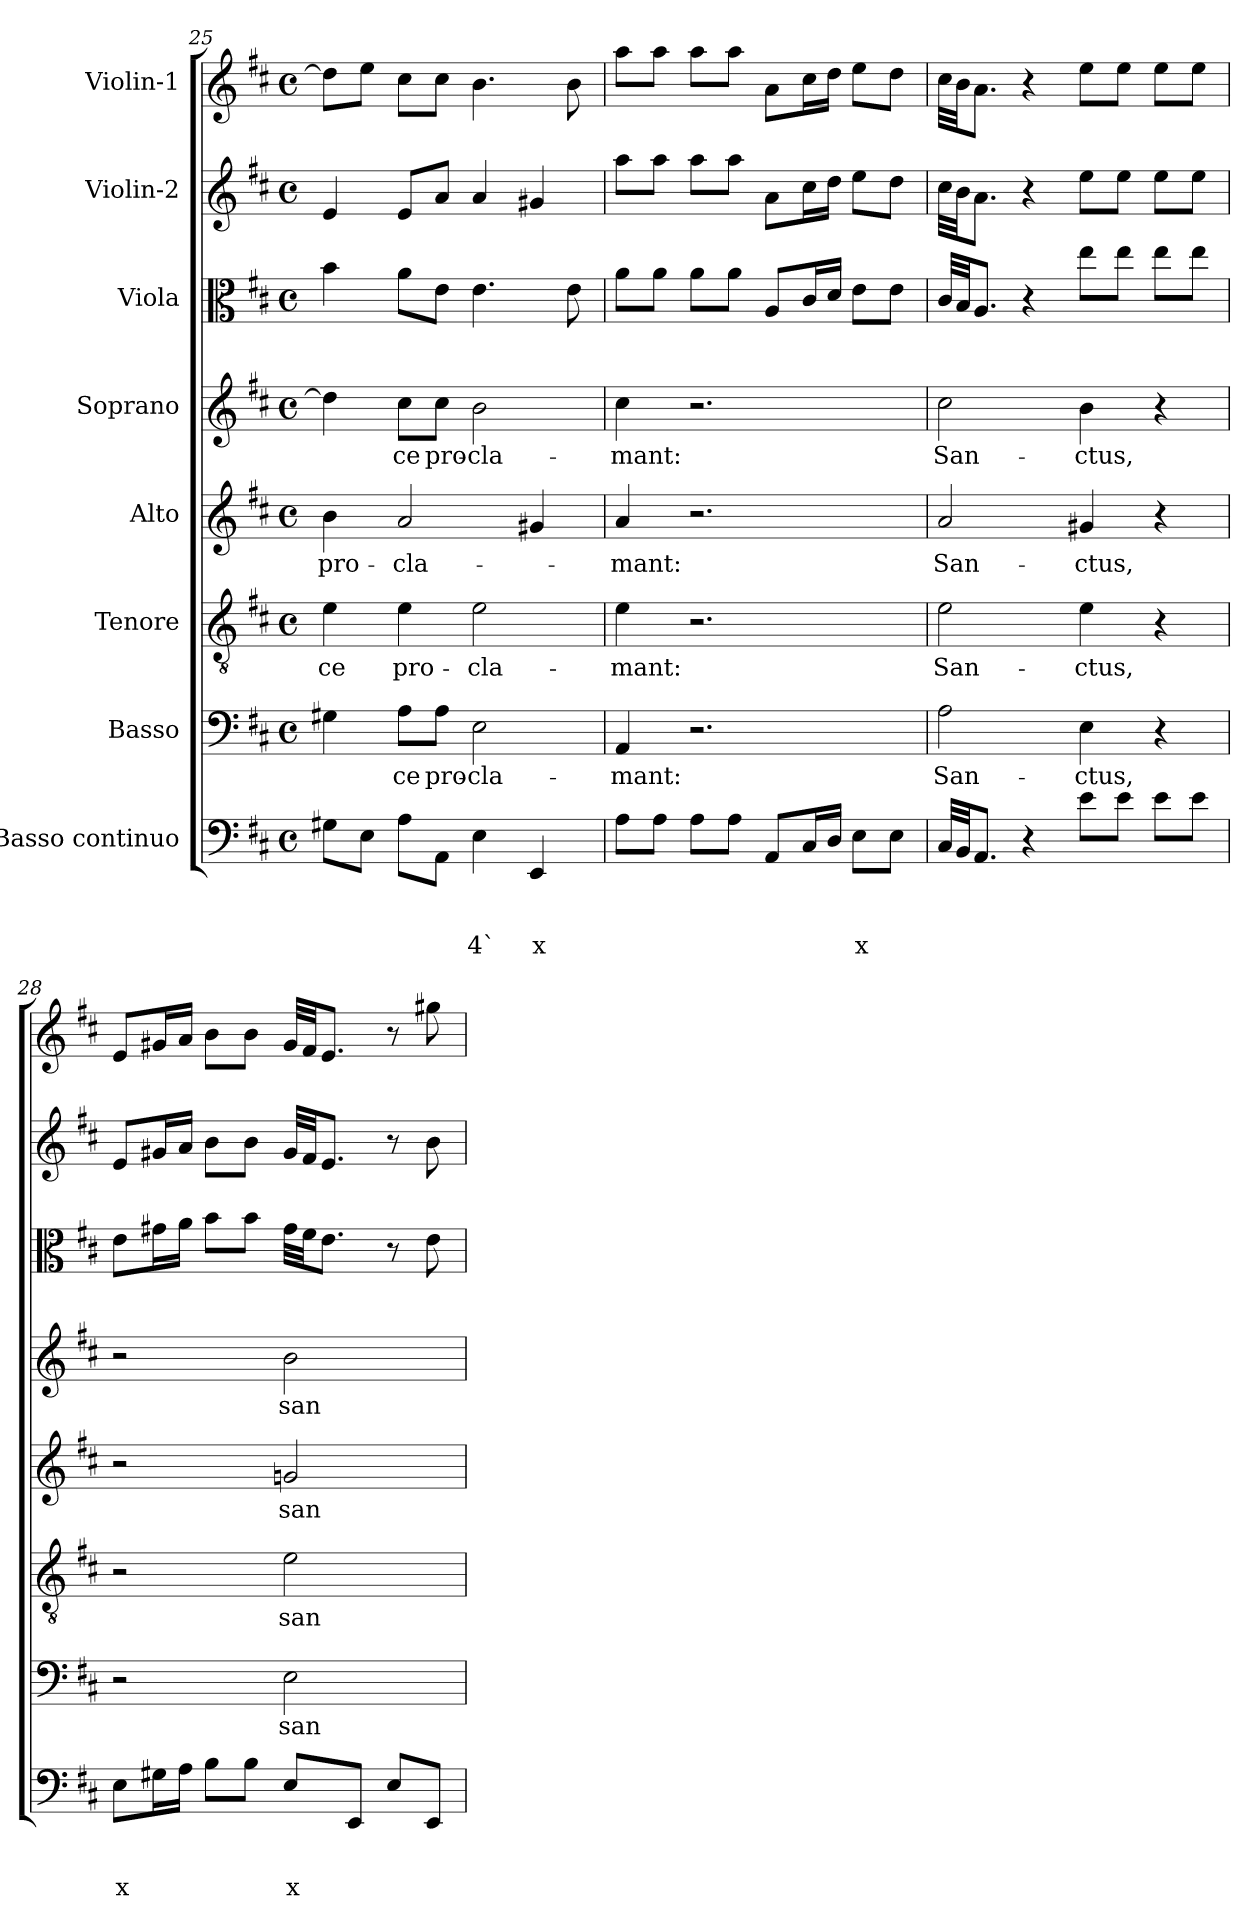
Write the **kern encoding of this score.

**kern	**text	**text	**text	**kern	**text	**kern	**text	**kern	**text	**kern	**text	**kern	**kern	**kern
*part8	*part8	*part8	*part8	*part7	*part7	*part6	*part6	*part5	*part5	*part4	*part4	*part3	*part2	*part1
*staff8	*staff8	*staff8	*staff8	*staff7	*staff7	*staff6	*staff6	*staff5	*staff5	*staff4	*staff4	*staff3	*staff2	*staff1
*I"Basso continuo	*	*	*	*I"Basso	*	*I"Tenore	*	*I"Alto	*	*I"Soprano	*	*I"Viola	*I"Violin-2	*I"Violin-1
!!LO:LB:g=z
*clefF4	*	*	*	*clefF4	*	*clefGv2	*	*clefG2	*	*clefG2	*	*clefC3	*clefG2	*clefG2
*k[f#c#]	*	*	*	*k[f#c#]	*	*k[f#c#]	*	*k[f#c#]	*	*k[f#c#]	*	*k[f#c#]	*k[f#c#]	*k[f#c#]
*D:	*	*	*	*D:	*	*D:	*	*D:	*	*D:	*	*D:	*D:	*D:
*M4/4	*	*	*	*M4/4	*	*M4/4	*	*M4/4	*	*M4/4	*	*M4/4	*M4/4	*M4/4
*met(c)	*	*	*	*met(c)	*	*met(c)	*	*met(c)	*	*met(c)	*	*met(c)	*met(c)	*met(c)
=25	=25	=25	=25	=25	=25	=25	=25	=25	=25	=25	=25	=25	=25	=25
!	!	!	!	!	!	!	!LO:LY:b	!	!LO:LY:b	!	!	!	!	!
8G#X\L	.	.	.	4G#X\	.	4e\	-ce	4b\	pro-	4dd\]	.	4b\	4e/	8dd\L]
8E\J	.	.	.	.	.	.	.	.	.	.	.	.	.	8ee\J
!	!	!	!	!	!LO:LY:b	!	!LO:LY:b	!	!LO:LY:b	!	!LO:LY:b	!	!	!
8A\L	.	.	.	8A\L	-ce	4e\	pro-	2a/	-cla-	8cc#\L	-ce	8a\L	8e/L	8cc#\L
!	!	!	!	!	!LO:LY:b	!	!	!	!	!	!LO:LY:b	!	!	!
8AA\J	.	.	.	8A\J	pro-	.	.	.	.	8cc#\J	pro-	8e\J	8a/J	8cc#\J
!	!	!	!LO:LY:b	!	!LO:LY:b	!	!LO:LY:b	!	!	!	!LO:LY:b	!	!	!
4E\	.	.	4`	2E\	-cla-	2e\	-cla-	.	.	2b\	-cla-	4.e\	4a/	4.b\
!	!	!	!LO:LY:b	!	!	!	!	!	!	!	!	!	!	!
4EE/	.	.	x	.	.	.	.	4g#X/	.	.	.	.	4g#X/	.
.	.	.	.	.	.	.	.	.	.	.	.	8e\	.	8b\
=26	=26	=26	=26	=26	=26	=26	=26	=26	=26	=26	=26	=26	=26	=26
!	!	!	!	!	!LO:LY:b	!	!LO:LY:b	!	!LO:LY:b	!	!LO:LY:b	!	!	!
8A\L	.	.	.	4AA/	-mant:	4e\	-mant:	4a/	-mant:	4cc#\	-mant:	8a\L	8aa\L	8aa\L
8A\J	.	.	.	.	.	.	.	.	.	.	.	8a\J	8aa\J	8aa\J
8A\L	.	.	.	2.r	.	2.r	.	2.r	.	2.r	.	8a\L	8aa\L	8aa\L
8A\J	.	.	.	.	.	.	.	.	.	.	.	8a\J	8aa\J	8aa\J
8AA/L	.	.	.	.	.	.	.	.	.	.	.	8A/L	8a\L	8a\L
16C#/L	.	.	.	.	.	.	.	.	.	.	.	16c#/L	16cc#\L	16cc#\L
16D/JJ	.	.	.	.	.	.	.	.	.	.	.	16d/JJ	16dd\JJ	16dd\JJ
!	!	!	!LO:LY:b	!	!	!	!	!	!	!	!	!	!	!
8E\L	.	.	x	.	.	.	.	.	.	.	.	8e\L	8ee\L	8ee\L
8E\J	.	.	.	.	.	.	.	.	.	.	.	8e\J	8dd\J	8dd\J
=27	=27	=27	=27	=27	=27	=27	=27	=27	=27	=27	=27	=27	=27	=27
!	!	!	!	!	!LO:LY:b	!	!LO:LY:b	!	!LO:LY:b	!	!LO:LY:b	!	!	!
32C#/LLL	.	.	.	2A\	San-	2e\	San-	2a/	San-	2cc#\	San-	32c#/LLL	32cc#\LLL	32cc#\LLL
32BB/JJ	.	.	.	.	.	.	.	.	.	.	.	32B/JJ	32b\JJ	32b\JJ
8.AA/J	.	.	.	.	.	.	.	.	.	.	.	8.A/J	8.a\J	8.a\J
4r	.	.	.	.	.	.	.	.	.	.	.	4r	4r	4r
!	!	!	!	!	!LO:LY:b	!	!LO:LY:b	!	!LO:LY:b	!	!LO:LY:b	!	!	!
8e\L	.	.	.	4E\	-ctus,	4e\	-ctus,	4g#X/	-ctus,	4b\	-ctus,	8ee\L	8ee\L	8ee\L
8e\J	.	.	.	.	.	.	.	.	.	.	.	8ee\J	8ee\J	8ee\J
8e\L	.	.	.	4r	.	4r	.	4r	.	4r	.	8ee\L	8ee\L	8ee\L
8e\J	.	.	.	.	.	.	.	.	.	.	.	8ee\J	8ee\J	8ee\J
=28	=28	=28	=28	=28	=28	=28	=28	=28	=28	=28	=28	=28	=28	=28
!	!	!	!LO:LY:b	!	!	!	!	!	!	!	!	!	!	!
8E\L	.	.	x	2r	.	2r	.	2r	.	2r	.	8e\L	8e/L	8e/L
16G#X\L	.	.	.	.	.	.	.	.	.	.	.	16g#X\L	16g#X/L	16g#X/L
16A\JJ	.	.	.	.	.	.	.	.	.	.	.	16a\JJ	16a/JJ	16a/JJ
8B\L	.	.	.	.	.	.	.	.	.	.	.	8b\L	8b\L	8b\L
8B\J	.	.	.	.	.	.	.	.	.	.	.	8b\J	8b\J	8b\J
!	!	!	!LO:LY:b	!	!LO:LY:b	!	!LO:LY:b	!	!LO:LY:b	!	!LO:LY:b	!	!	!
8E/L	.	.	x	2E\	san-	2e\	san-	2gn/	san-	2b\	san-	32g#\LLL	32g#/LLL	32g#/LLL
.	.	.	.	.	.	.	.	.	.	.	.	32f#\JJ	32f#/JJ	32f#/JJ
.	.	.	.	.	.	.	.	.	.	.	.	8.e\J	8.e/J	8.e/J
8EE/J	.	.	.	.	.	.	.	.	.	.	.	.	.	.
8E/L	.	.	.	.	.	.	.	.	.	.	.	8r	8r	8r
8EE/J	.	.	.	.	.	.	.	.	.	.	.	8e\	8b\	8gg#X\
=	=	=	=	=	=	=	=	=	=	=	=	=	=	=
*-	*-	*-	*-	*-	*-	*-	*-	*-	*-	*-	*-	*-	*-	*-
